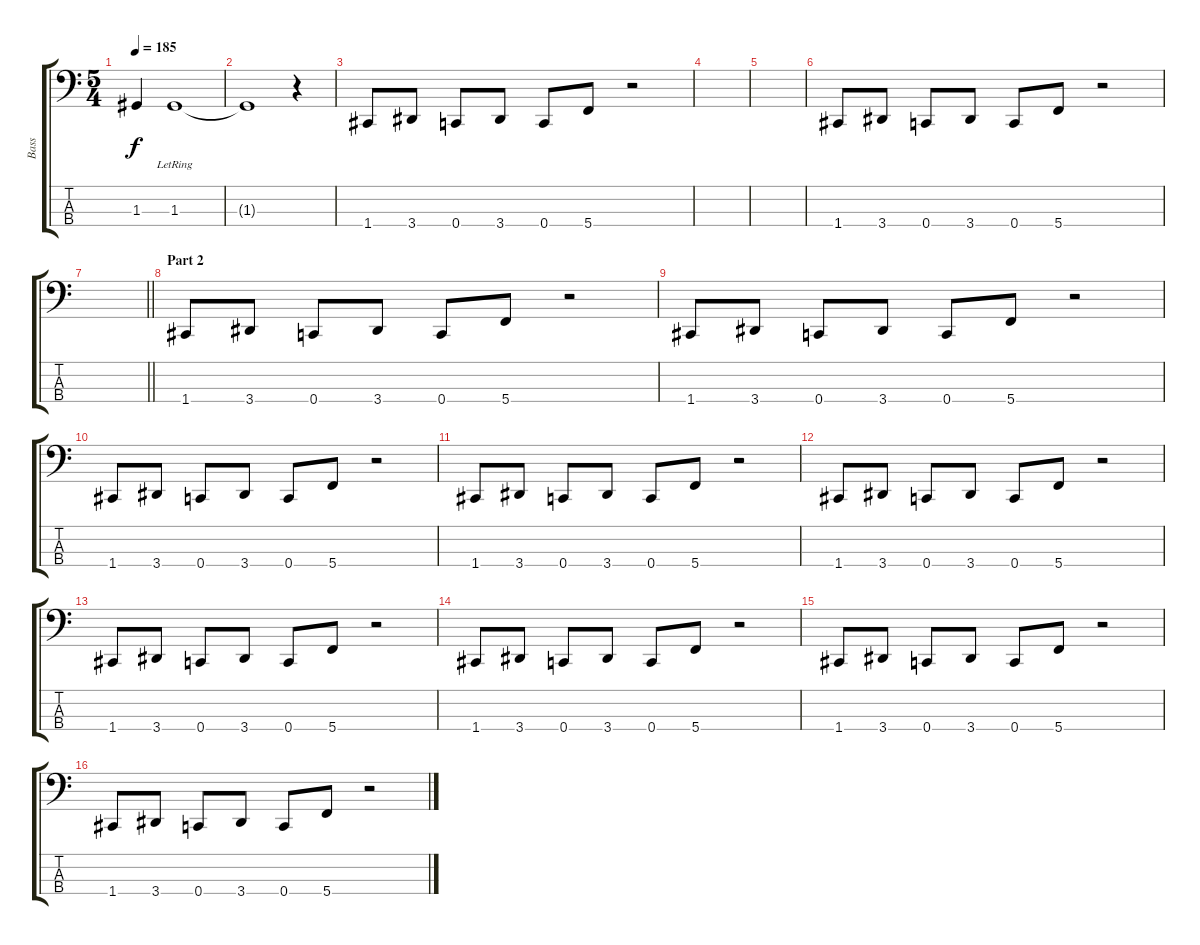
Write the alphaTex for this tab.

\track ("Bass" "Bass") {instrument electricbassfinger}
\staff {score tabs}
\tuning (F2 C2 G1 C1) {hide}
\ts (5 4)
\tempo 185
\clef f4
\ks c
1.3.4{dy f} 1.3{lr}.1 |
1.3{t}.1 r.4 |
1.4.8 3.4.8 0.4.8 3.4.8 0.4.8 5.4.8 r.2 |
|
|
1.4.8 3.4.8 0.4.8 3.4.8 0.4.8 5.4.8 r.2 |
\barLineRight lightlight
|
\section ("" "Part 2")
1.4.8{volume 11} 3.4.8 0.4.8 3.4.8 0.4.8 5.4.8 r.2 |
1.4.8 3.4.8 0.4.8 3.4.8 0.4.8 5.4.8 r.2 |
1.4.8 3.4.8 0.4.8 3.4.8 0.4.8 5.4.8 r.2 |
1.4.8 3.4.8 0.4.8 3.4.8 0.4.8 5.4.8 r.2 |
1.4.8 3.4.8 0.4.8 3.4.8 0.4.8 5.4.8 r.2 |
1.4.8 3.4.8 0.4.8 3.4.8 0.4.8 5.4.8 r.2 |
1.4.8 3.4.8 0.4.8 3.4.8 0.4.8 5.4.8 r.2 |
1.4.8 3.4.8 0.4.8 3.4.8 0.4.8 5.4.8 r.2 |
1.4.8 3.4.8 0.4.8 3.4.8 0.4.8 5.4.8 r.2
